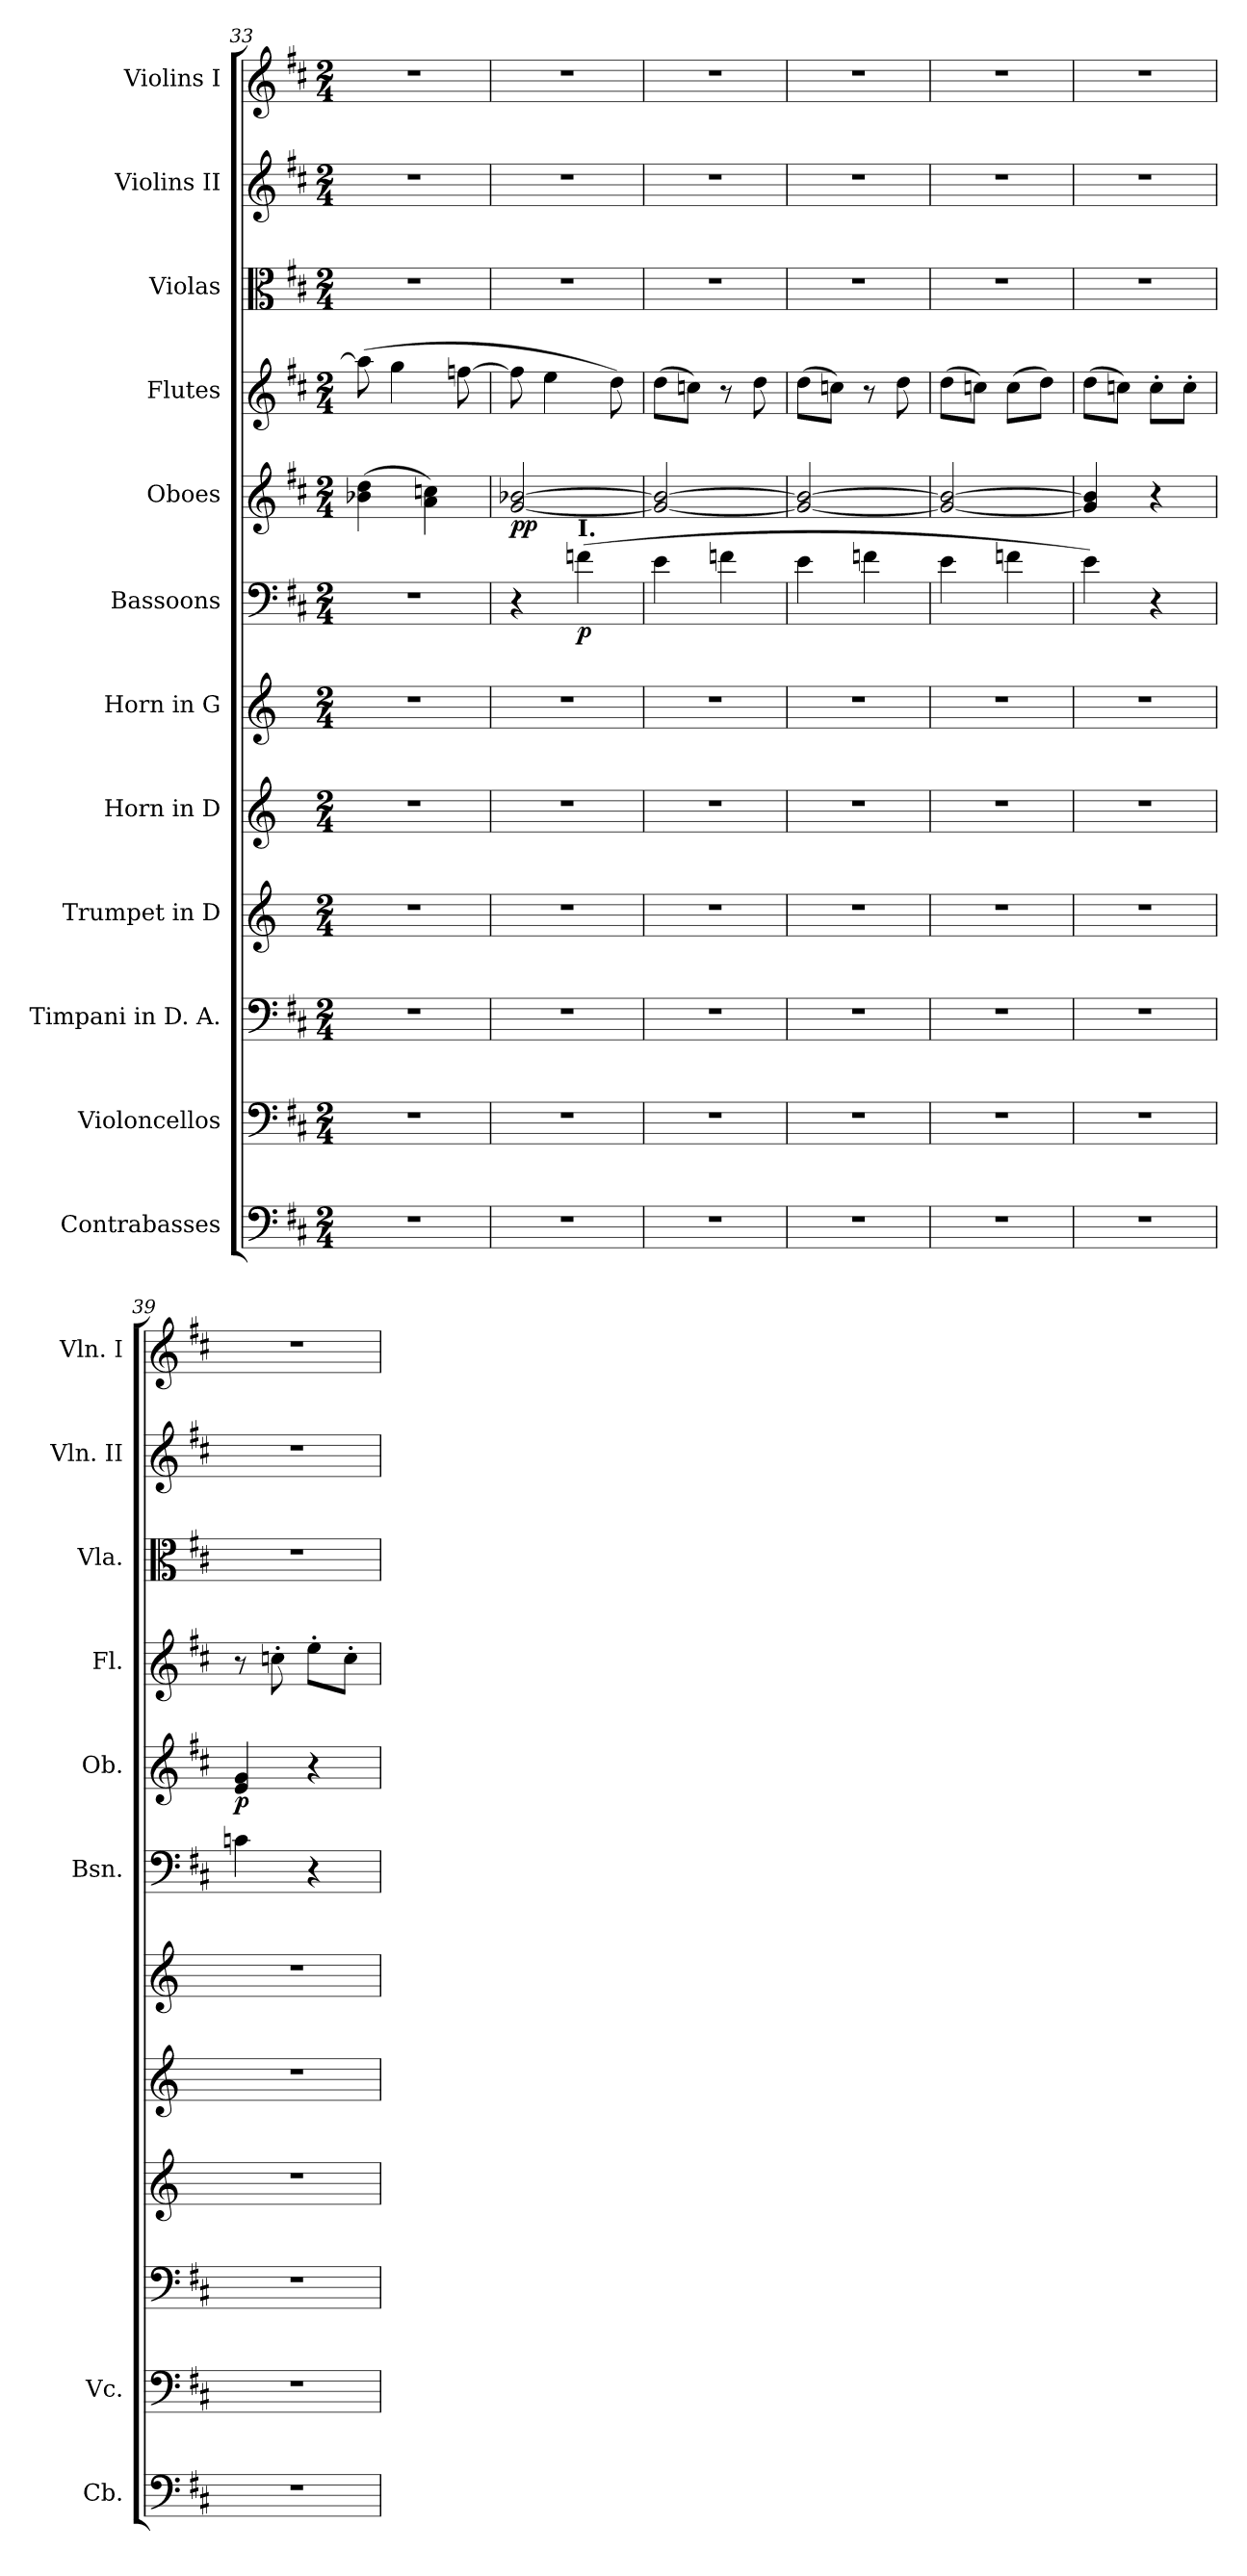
**kern	**kern	**kern	**kern	**kern	**kern	**kern	**dynam	**kern	**dynam	**kern	**kern	**kern	**kern
*part12	*part11	*part10	*part9	*part8	*part7	*part6	*part6	*part5	*part5	*part4	*part3	*part2	*part1
*staff12	*staff11	*staff10	*staff9	*staff8	*staff7	*staff6	*staff6	*staff5	*staff5	*staff4	*staff3	*staff2	*staff1
*I"Contrabasses	*I"Violoncellos	*I"Timpani in D. A.	*I"Trumpet in D	*I"Horn in D	*I"Horn in G	*I"Bassoons	*	*I"Oboes	*	*I"Flutes	*I"Violas	*I"Violins II	*I"Violins I
*I'Cb.	*I'Vc.	*	*	*	*	*I'Bsn.	*	*I'Ob.	*	*I'Fl.	*I'Vla.	*I'Vln. II	*I'Vln. I
!!LO:PB:g=z
*clefF4	*clefF4	*clefF4	*clefG2	*clefG2	*clefG2	*clefF4	*	*clefG2	*	*clefG2	*clefC3	*clefG2	*clefG2
*ITrd7c12	*	*	*ITrd-1c-2	*ITrd6c10	*ITrd3c5	*	*	*	*	*	*	*	*
*k[f#c#]	*k[f#c#]	*k[f#c#]	*k[f#c#]	*k[f#c#]	*k[f#]	*k[f#c#]	*	*k[f#c#]	*	*k[f#c#]	*k[f#c#]	*k[f#c#]	*k[f#c#]
*M2/4	*M2/4	*M2/4	*M2/4	*M2/4	*M2/4	*M2/4	*	*M2/4	*	*M2/4	*M2/4	*M2/4	*M2/4
=33	=33	=33	=33	=33	=33	=33	=33	=33	=33	=33	=33	=33	=33
2r	2r	2r	2r	2r	2r	2r	.	(>4b-X\ 4dd\	.	(>8aa\]	2r	2r	2r
.	.	.	.	.	.	.	.	.	.	4gg\	.	.	.
.	.	.	.	.	.	.	.	4a\ 4ccn\)	.	.	.	.	.
.	.	.	.	.	.	.	.	.	.	[8ffn\	.	.	.
=34	=34	=34	=34	=34	=34	=34	=34	=34	=34	=34	=34	=34	=34
!	!	!	!	!	!	!	!	!	!LO:DY:b	!	!	!	!
2r	2r	2r	2r	2r	2r	4r	.	[2g/ [2b-X/	pp	8ff\]	2r	2r	2r
.	.	.	.	.	.	.	.	.	.	4ee\	.	.	.
!	!	!	!	!	!	!LO:TX:a:B:t=I.	!	!	!	!	!	!	!
!	!	!	!	!	!	!	!LO:DY:b	!	!	!	!	!	!
.	.	.	.	.	.	(>4fn\	p	.	.	.	.	.	.
.	.	.	.	.	.	.	.	.	.	8dd\)	.	.	.
=35	=35	=35	=35	=35	=35	=35	=35	=35	=35	=35	=35	=35	=35
2r	2r	2r	2r	2r	2r	4e\	.	2g/_ 2b-/_	.	(>8dd\L	2r	2r	2r
.	.	.	.	.	.	.	.	.	.	8ccn\J)	.	.	.
.	.	.	.	.	.	4fn\	.	.	.	8r	.	.	.
.	.	.	.	.	.	.	.	.	.	8dd\	.	.	.
=36	=36	=36	=36	=36	=36	=36	=36	=36	=36	=36	=36	=36	=36
2r	2r	2r	2r	2r	2r	4e\	.	2g/_ 2b-/_	.	(>8dd\L	2r	2r	2r
.	.	.	.	.	.	.	.	.	.	8ccn\J)	.	.	.
.	.	.	.	.	.	4fn\	.	.	.	8r	.	.	.
.	.	.	.	.	.	.	.	.	.	8dd\	.	.	.
=37	=37	=37	=37	=37	=37	=37	=37	=37	=37	=37	=37	=37	=37
2r	2r	2r	2r	2r	2r	4e\	.	2g/_ 2b-/_	.	(>8dd\L	2r	2r	2r
.	.	.	.	.	.	.	.	.	.	8ccn\J)	.	.	.
.	.	.	.	.	.	4fn\	.	.	.	(>8cc\L	.	.	.
.	.	.	.	.	.	.	.	.	.	8dd\J)	.	.	.
=38	=38	=38	=38	=38	=38	=38	=38	=38	=38	=38	=38	=38	=38
2r	2r	2r	2r	2r	2r	4e\)	.	4g/] 4b-/]	.	(>8dd\L	2r	2r	2r
.	.	.	.	.	.	.	.	.	.	8ccn\J)	.	.	.
.	.	.	.	.	.	4r	.	4r	.	8cc'\L	.	.	.
.	.	.	.	.	.	.	.	.	.	8cc'\J	.	.	.
=39	=39	=39	=39	=39	=39	=39	=39	=39	=39	=39	=39	=39	=39
!	!	!	!	!	!	!	!	!	!LO:DY:b	!	!	!	!
2r	2r	2r	2r	2r	2r	4cn\	.	4e/ 4g/	p	8r	2r	2r	2r
.	.	.	.	.	.	.	.	.	.	8ccn'\	.	.	.
.	.	.	.	.	.	4r	.	4r	.	8ee'\L	.	.	.
.	.	.	.	.	.	.	.	.	.	8cc'\J	.	.	.
=	=	=	=	=	=	=	=	=	=	=	=	=	=
*-	*-	*-	*-	*-	*-	*-	*-	*-	*-	*-	*-	*-	*-
